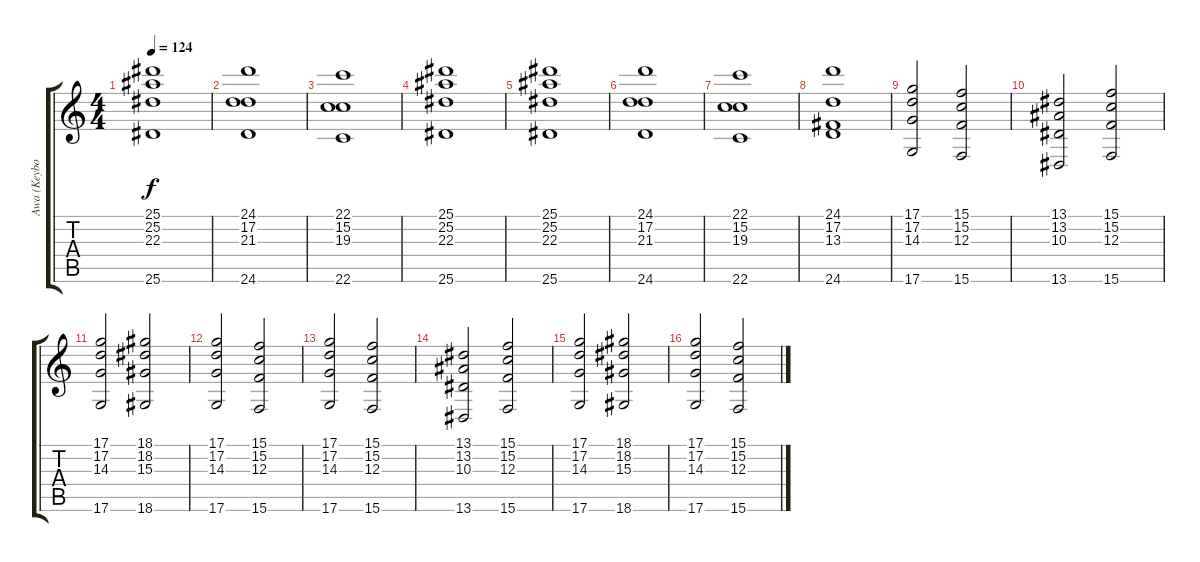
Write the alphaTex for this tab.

\track ("Awa (Keyboards 2)" "Awa (Keybo") {instrument stringensemble2}
\staff {score tabs}
\tuning (D4 A3 F3 C3 G2 D2) {hide}
\ts (4 4)
\tempo 124
\clef g2
\ks c
(25.1 25.2 22.3 25.6).1{dy f volume 8} |
(24.1 17.2 21.3 24.6).1 |
(22.1 15.2 19.3 22.6).1 |
(25.1 25.2 22.3 25.6).1 |
(25.1 25.2 22.3 25.6).1 |
(24.1 17.2 21.3 24.6).1 |
(22.1 15.2 19.3 22.6).1 |
(24.1 17.2 13.3 24.6).1 |
(17.1 17.2 14.3 17.6).2{volume 10 instrument stringensemble2} (15.1 15.2 12.3 15.6).2 |
(13.1 13.2 10.3 13.6).2 (15.1 15.2 12.3 15.6).2 |
(17.1 17.2 14.3 17.6).2{instrument stringensemble1} (18.1 18.2 15.3 18.6).2 |
(17.1 17.2 14.3 17.6).2 (15.1 15.2 12.3 15.6).2 |
(17.1 17.2 14.3 17.6).2{instrument stringensemble2} (15.1 15.2 12.3 15.6).2 |
(13.1 13.2 10.3 13.6).2 (15.1 15.2 12.3 15.6).2 |
(17.1 17.2 14.3 17.6).2{instrument stringensemble1} (18.1 18.2 15.3 18.6).2 |
(17.1 17.2 14.3 17.6).2 (15.1 15.2 12.3 15.6).2
